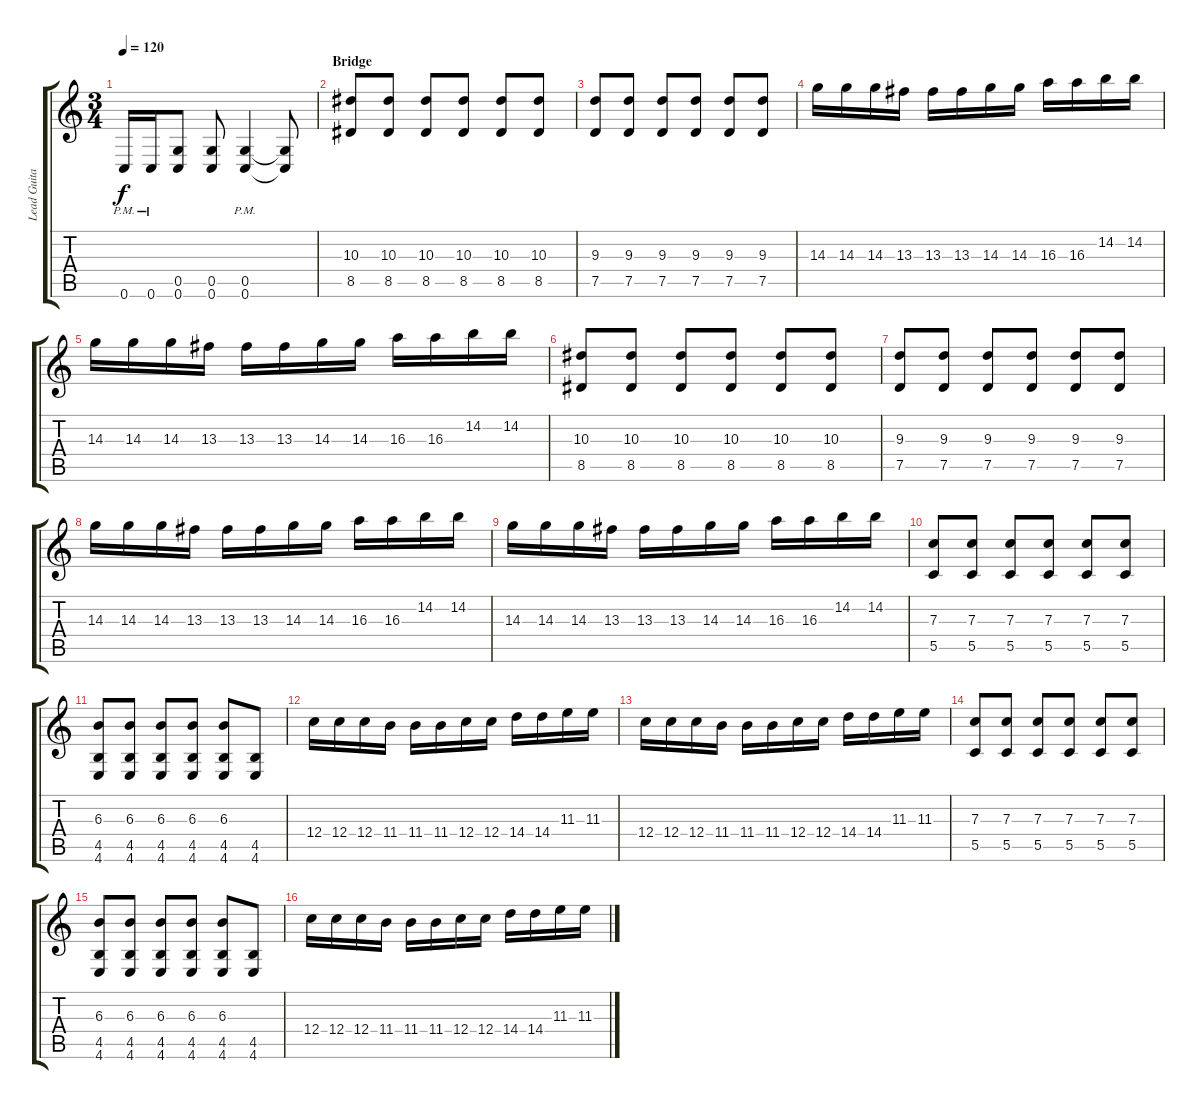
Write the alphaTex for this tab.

\track ("Lead Guitar" "Lead Guita") {instrument distortionguitar}
\staff {score tabs}
\tuning (D4 A3 F3 C3 G2 C2) {hide}
\ts (3 4)
\tempo 120
\clef g2
\ks c
0.6{pm}.16{dy f} 0.6{pm}.16 (0.5 0.6).8 (0.5 0.6).8 (0.5 0.6{pm}).4 (0.5{t} 0.6{t}).8 |
\section ("" "Bridge")
(10.3 8.5).8 (10.3 8.5).8 (10.3 8.5).8 (10.3 8.5).8 (10.3 8.5).8 (10.3 8.5).8 |
(9.3 7.5).8 (9.3 7.5).8 (9.3 7.5).8 (9.3 7.5).8 (9.3 7.5).8 (9.3 7.5).8 |
14.3.16 14.3.16 14.3.16 13.3.16 13.3.16 13.3.16 14.3.16 14.3.16 16.3.16 16.3.16 14.2.16 14.2.16 |
14.3.16 14.3.16 14.3.16 13.3.16 13.3.16 13.3.16 14.3.16 14.3.16 16.3.16 16.3.16 14.2.16 14.2.16 |
(10.3 8.5).8 (10.3 8.5).8 (10.3 8.5).8 (10.3 8.5).8 (10.3 8.5).8 (10.3 8.5).8 |
(9.3 7.5).8 (9.3 7.5).8 (9.3 7.5).8 (9.3 7.5).8 (9.3 7.5).8 (9.3 7.5).8 |
14.3.16 14.3.16 14.3.16 13.3.16 13.3.16 13.3.16 14.3.16 14.3.16 16.3.16 16.3.16 14.2.16 14.2.16 |
14.3.16 14.3.16 14.3.16 13.3.16 13.3.16 13.3.16 14.3.16 14.3.16 16.3.16 16.3.16 14.2.16 14.2.16 |
(7.3 5.5).8 (7.3 5.5).8 (7.3 5.5).8 (7.3 5.5).8 (7.3 5.5).8 (7.3 5.5).8 |
(6.3 4.5 4.6).8 (6.3 4.5 4.6).8 (6.3 4.5 4.6).8 (6.3 4.5 4.6).8 (6.3 4.5 4.6).8 (4.5 4.6).8 |
12.4.16 12.4.16 12.4.16 11.4.16 11.4.16 11.4.16 12.4.16 12.4.16 14.4.16 14.4.16 11.3.16 11.3.16 |
12.4.16 12.4.16 12.4.16 11.4.16 11.4.16 11.4.16 12.4.16 12.4.16 14.4.16 14.4.16 11.3.16 11.3.16 |
(7.3 5.5).8 (7.3 5.5).8 (7.3 5.5).8 (7.3 5.5).8 (7.3 5.5).8 (7.3 5.5).8 |
(6.3 4.5 4.6).8 (6.3 4.5 4.6).8 (6.3 4.5 4.6).8 (6.3 4.5 4.6).8 (6.3 4.5 4.6).8 (4.5 4.6).8 |
12.4.16 12.4.16 12.4.16 11.4.16 11.4.16 11.4.16 12.4.16 12.4.16 14.4.16 14.4.16 11.3.16 11.3.16
